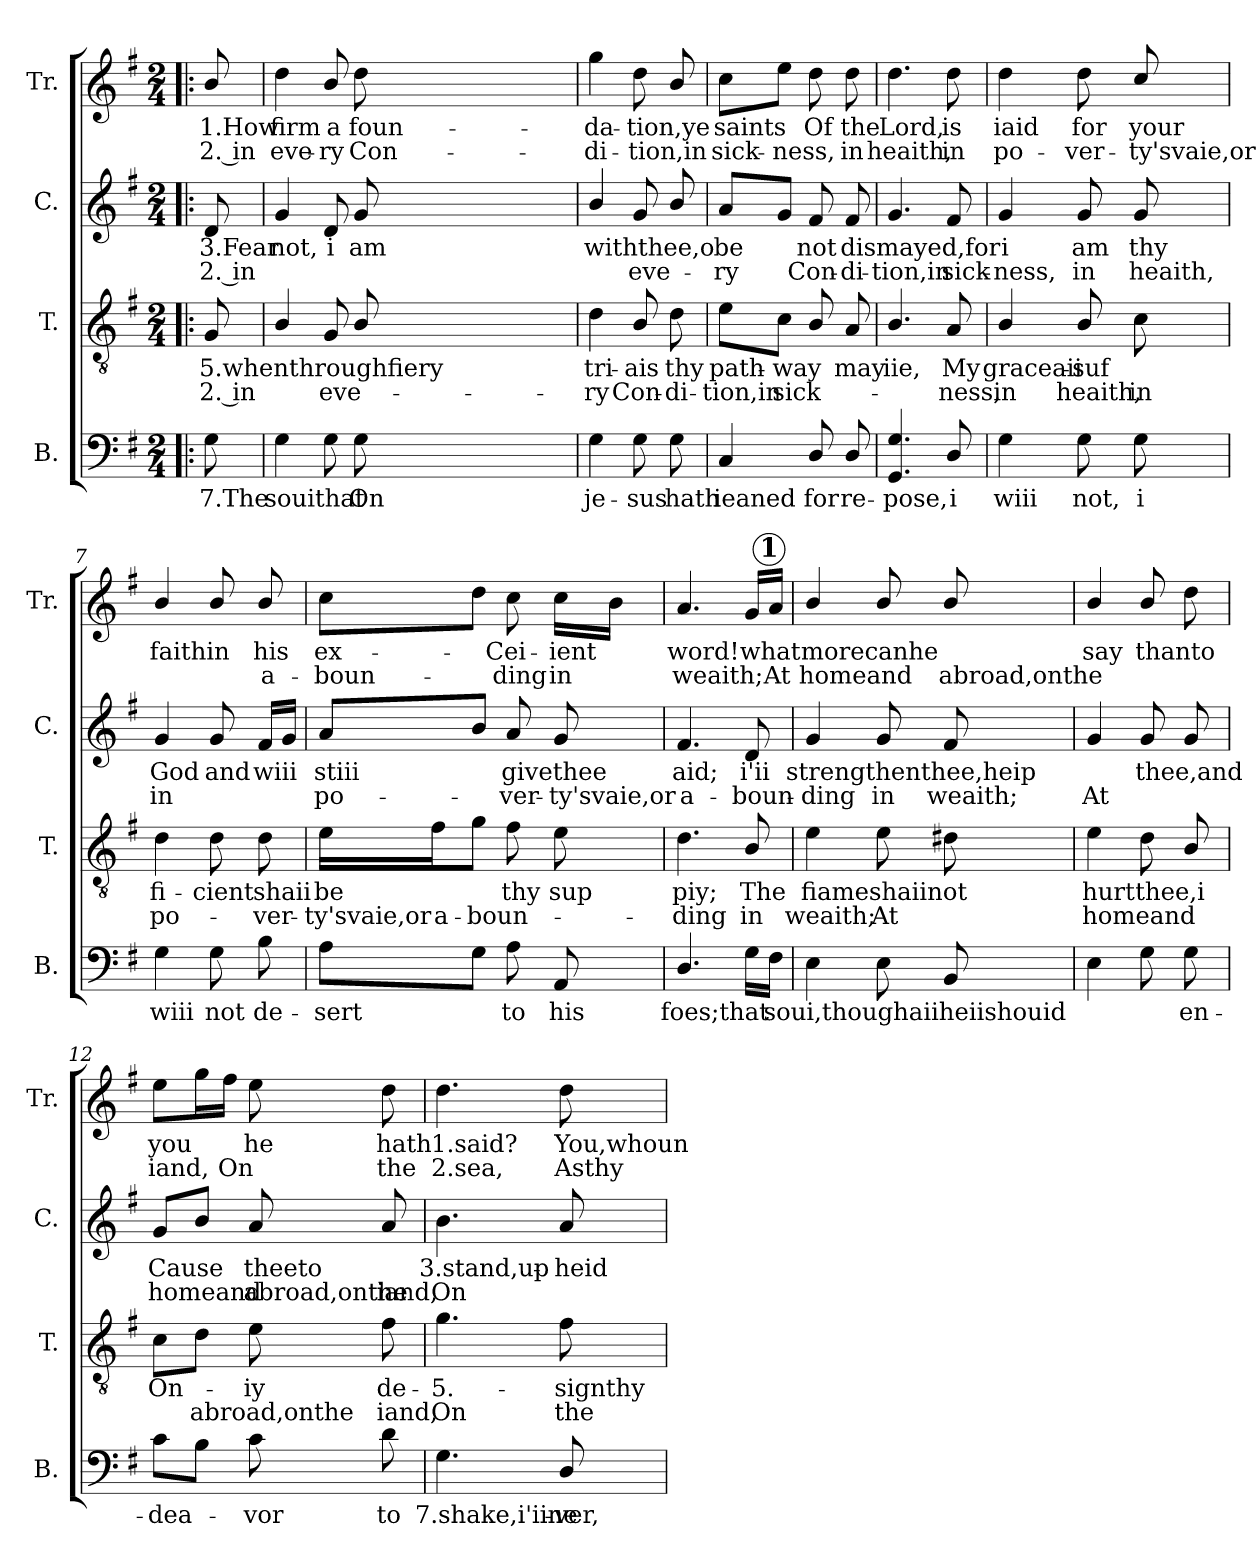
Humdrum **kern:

**kern	**text	**kern	**text	**text	**kern	**text	**text	**kern	**text	**text
*part4	*part4	*part3	*part3	*part3	*part2	*part2	*part2	*part1	*part1	*part1
*staff4	*staff4	*staff3	*staff3	*staff3	*staff2	*staff2	*staff2	*staff1	*staff1	*staff1
*I"B.	*	*I"T.	*	*	*I"C.	*	*	*I"Tr.	*	*
*I'B.	*	*I'T.	*	*	*I'C.	*	*	*I'Tr.	*	*
*clefF4	*	*clefGv2	*	*	*clefG2	*	*	*clefG2	*	*
*k[f#]	*	*k[f#]	*	*	*k[f#]	*	*	*k[f#]	*	*
*G:	*	*G:	*	*	*G:	*	*	*G:	*	*
*M2/4	*	*M2/4	*	*	*M2/4	*	*	*M2/4	*	*
=1!|:	=1!|:	=1!|:	=1!|:	=1!|:	=1!|:	=1!|:	=1!|:	=1!|:	=1!|:	=1!|:
!LO:N:head=solid	!LO:LY:b	!LO:N:head=solid	!LO:LY:b	!LO:LY:b	!	!LO:LY:b	!LO:LY:b	!LO:N:head=solid	!LO:LY:b	!LO:LY:b
8G\	7.The	8G/	5.whenthroughfiery	2. in	8d/	3.Fear	2. in	8b/	1.How	2. in
=2	=2	=2	=2	=2	=2	=2	=2	=2	=2	=2
!LO:N:head=solid	!LO:LY:b	!LO:N:head=solid	!	!	!LO:N:head=solid	!LO:LY:b	!	!	!LO:LY:b	!LO:LY:b
4G\	souithat	4B/	.	.	4g/	not,	.	4dd\	firm	eve-
!LO:N:head=solid	!	!LO:N:head=solid	!	!LO:LY:b	!	!LO:LY:b	!	!LO:N:head=solid	!LO:LY:b:rj	!LO:LY:b:rj
8G\	.	8G/	.	eve-	8d/	i	.	8b/	a	-ry
!LO:N:head=solid	!LO:LY:b	!LO:N:head=solid	!	!	!LO:N:head=solid	!LO:LY:b	!	!	!LO:LY:b	!LO:LY:b
8G\	On	8B/	.	.	8g/	am	.	8dd\	foun-	Con-
=3	=3	=3	=3	=3	=3	=3	=3	=3	=3	=3
!LO:N:head=solid	!LO:LY:b	!	!LO:LY:b	!LO:LY:b	!LO:N:head=solid	!LO:LY:b	!	!LO:N:head=solid	!LO:LY:b	!LO:LY:b
4G\	je-	4d\	tri-	-ry	4b/	withthee,o	.	4gg\	-da-	-di-
!LO:N:head=solid	!LO:LY:b:rj	!LO:N:head=solid	!LO:LY:b:rj	!LO:LY:b:rj	!LO:N:head=solid	!	!LO:LY:b	!	!LO:LY:b	!LO:LY:b
8G\	-sus	8B/	-ais	Con-	8g/	.	eve-	8dd\	-tion,ye	-tion,in
!LO:N:head=solid	!LO:LY:b	!	!LO:LY:b	!LO:LY:b	!LO:N:head=solid	!	!	!LO:N:head=solid	!	!
8G\	hath	8d\	thy	-di-	8b/	.	.	8b/	.	.
=4	=4	=4	=4	=4	=4	=4	=4	=4	=4	=4
!LO:N:head=solid	!LO:LY:b	!LO:N:head=solid	!LO:LY:b	!LO:LY:b	!	!LO:LY:b	!LO:LY:b	!LO:N:head=solid	!LO:LY:b	!LO:LY:b
4C/	ieaned	8e\L	path-	-tion,in	8a/L	be	-ry	8cc\L	saints	sick-
!	!	!LO:N:head=solid	!LO:LY:b	!LO:LY:b	!LO:N:head=solid	!	!	!LO:N:head=solid	!	!LO:LY:b
.	.	8c\J	-way	sick-	8g/J	.	.	8ee\J	.	-ness,
!	!LO:LY:b	!LO:N:head=solid	!	!	!LO:N:head=solid	!LO:LY:b	!LO:LY:b	!	!LO:LY:b	!
8D/	for	8B/	.	.	8f#/	not	Con-	8dd\	Of	.
!	!LO:LY:b	!	!LO:LY:b	!	!LO:N:head=solid	!LO:LY:b	!LO:LY:b	!	!LO:LY:b	!LO:LY:b
8D/	re-	8A/	may	.	8f#/	dismayed,for	-di-	8dd\	the	in
=5	=5	=5	=5	=5	=5	=5	=5	=5	=5	=5
!LO:N:n=1:head=solid	!	!	!	!	!	!	!	!	!	!
!LO:N:n=2:head=solid	!LO:LY:b	!LO:N:head=solid	!LO:LY:b	!	!LO:N:head=solid	!	!LO:LY:b	!	!LO:LY:b	!LO:LY:b
4.GG/ 4.G/	-pose,	4.B/	iie,	.	4.g/	.	-tion,in	4.dd>\	Lord,	heaith,
!	!LO:LY:b	!	!LO:LY:b	!LO:LY:b	!LO:N:head=solid	!	!LO:LY:b	!	!LO:LY:b	!LO:LY:b
8D/	i	8A/	My	-ness,	8f#/	.	sick-	8dd\	is	in
=6	=6	=6	=6	=6	=6	=6	=6	=6	=6	=6
!LO:N:head=solid	!LO:LY:b:rj	!LO:N:head=solid	!LO:LY:b	!LO:LY:b	!LO:N:head=solid	!LO:LY:b	!LO:LY:b	!	!LO:LY:b	!LO:LY:b
4G\	wiii	4B/	graceaii-	in	4g/	i	-ness,	4dd\	iaid	po-
!LO:N:head=solid	!LO:LY:b	!LO:N:head=solid	!LO:LY:b	!LO:LY:b	!LO:N:head=solid	!LO:LY:b	!LO:LY:b	!	!LO:LY:b	!LO:LY:b
8G\	not,	8B/	-suf	heaith,	8g/	am	in	8dd\	for	-ver-
!LO:N:head=solid	!LO:LY:b:rj	!LO:N:head=solid	!	!LO:LY:b	!LO:N:head=solid	!LO:LY:b	!LO:LY:b	!LO:N:head=solid	!LO:LY:b	!LO:LY:b
8G\	i	8c\	.	in	8g/	thy	heaith,	8cc/	your	-ty'svaie,or
=7	=7	=7	=7	=7	=7	=7	=7	=7	=7	=7
!LO:N:head=solid	!LO:LY:b	!	!LO:LY:b	!LO:LY:b	!LO:N:head=solid	!LO:LY:b	!LO:LY:b	!LO:N:head=solid	!LO:LY:b	!
4G\	wiii	4d\	fi-	po-	4g/	God	in	4b/	faithin	.
!LO:N:head=solid	!LO:LY:b	!	!LO:LY:b	!	!LO:N:head=solid	!LO:LY:b	!	!LO:N:head=solid	!	!
8G\	not	8d\	-cient	.	8g/	and	.	8b/	.	.
!LO:N:head=solid	!LO:LY:b	!	!LO:LY:b	!LO:LY:b	!LO:N:head=solid	!LO:LY:b	!	!LO:N:head=solid	!LO:LY:b	!LO:LY:b
8B\	de-	8d\	shaii	-ver-	16f#/LL	wiii	.	8b/	his	a-
!	!	!	!	!	!LO:N:head=solid	!	!	!	!	!
.	.	.	.	.	16g/JJ	.	.	.	.	.
=8	=8	=8	=8	=8	=8	=8	=8	=8	=8	=8
!	!LO:LY:b	!LO:N:head=solid	!LO:LY:b	!LO:LY:b	!	!LO:LY:b	!LO:LY:b	!LO:N:head=solid	!LO:LY:b:rj	!LO:LY:b:rj
8A\L	-sert	16e\LL	be	-ty'svaie,or	8a/L	stiii	po-	8cc\L	ex-	-boun-
!	!	!LO:N:head=solid	!	!LO:LY:b	!	!	!	!	!	!
.	.	16f#\J	.	a-	.	.	.	.	.	.
!LO:N:head=solid	!	!LO:N:head=solid	!	!LO:LY:b	!LO:N:head=solid	!	!	!	!	!
8G\J	.	8g\J	.	-boun-	8b/J	.	.	8dd\J	.	.
!	!LO:LY:b	!LO:N:head=solid	!LO:LY:b	!	!	!LO:LY:b	!LO:LY:b	!LO:N:head=solid	!LO:LY:b:rj	!LO:LY:b:rj
8A\	to	8f#\	thy	.	8a/	givethee	-ver-	8cc\	-Cei-	-ding
!	!LO:LY:b	!LO:N:head=solid	!LO:LY:b	!	!LO:N:head=solid	!	!LO:LY:b	!LO:N:head=solid	!LO:LY:b	!LO:LY:b
8AA/	his	8e\	sup	.	8g/	.	-ty'svaie,or	16cc\LL	-ient	in
!	!	!	!	!	!	!	!	!LO:N:head=solid	!	!
.	.	.	.	.	.	.	.	16b\JJ	.	.
!!LO:REH:place=s1:a:enc=circle:t=1:qo=1.75
=9	=9	=9	=9	=9	=9	=9	=9	=9	=9	=9
!	!LO:LY:b	!	!LO:LY:b	!LO:LY:b	!LO:N:head=solid	!LO:LY:b	!LO:LY:b	!	!LO:LY:b	!LO:LY:b
4.D/	foes;that	4.d\	piy;	-ding	4.f#/	aid;	a-	4.a/	word!	weaith;
!LO:N:head=solid	!	!LO:N:head=solid	!LO:LY:b	!LO:LY:b	!	!LO:LY:b	!LO:LY:b	!LO:N:head=solid	!LO:LY:b	!
16G\LL	.	8B/	The	in	8d/	i'ii	-boun-	16g/LL	what	.
!LO:N:head=solid	!LO:LY:b	!	!	!	!	!	!	!	!	!LO:LY:b
16F#\JJ	soui,thoughaiiheiishouid	.	.	.	.	.	.	16a</JJ	.	At
=10	=10	=10	=10	=10	=10	=10	=10	=10	=10	=10
!LO:N:head=solid	!	!LO:N:head=solid	!LO:LY:b	!LO:LY:b	!LO:N:head=solid	!LO:LY:b	!LO:LY:b	!LO:N:head=solid	!LO:LY:b	!LO:LY:b
4E\	.	4e\	fiameshaiinot	weaith;	4g/	strengthenthee,heip	-ding	4b/	morecanhe	homeand
!LO:N:head=solid	!	!LO:N:head=solid	!	!LO:LY:b	!LO:N:head=solid	!	!LO:LY:b	!LO:N:head=solid	!	!
8E\	.	8e\	.	At	8g/	.	in	8b/	.	.
!LO:N:head=solid	!	!	!	!	!LO:N:head=solid	!	!LO:LY:b	!LO:N:head=solid	!	!LO:LY:b
8BB/	.	8d#X\	.	.	8f#/	.	weaith;	8b/	.	abroad,onthe
=11	=11	=11	=11	=11	=11	=11	=11	=11	=11	=11
!LO:N:head=solid	!	!LO:N:head=solid	!LO:LY:b	!LO:LY:b	!LO:N:head=solid	!	!LO:LY:b	!LO:N:head=solid	!LO:LY:b	!
4E\	.	4e\	hurt	homeand	4g/	.	At	4b/	say	.
!LO:N:head=solid	!	!	!LO:LY:b	!	!LO:N:head=solid	!LO:LY:b	!	!LO:N:head=solid	!LO:LY:b	!
8G\	.	8d\	thee,i	.	8g/	thee,and	.	8b/	thanto	.
!LO:N:head=solid	!LO:LY:b	!LO:N:head=solid	!	!	!LO:N:head=solid	!	!	!	!	!
8G\	en-	8B/	.	.	8g/	.	.	8dd\	.	.
=12	=12	=12	=12	=12	=12	=12	=12	=12	=12	=12
!LO:N:head=solid	!LO:LY:b	!LO:N:head=solid	!LO:LY:b	!	!LO:N:head=solid	!LO:LY:b	!LO:LY:b	!LO:N:head=solid	!LO:LY:b	!LO:LY:b
8c\L	-dea-	8c\L	On-	.	8g/L	Cause	homeand	8ee\L	you	iand,
!LO:N:head=solid	!	!	!	!LO:LY:b	!LO:N:head=solid	!	!	!LO:N:head=solid	!	!
8B\J	.	8d\J	.	abroad,onthe	8b/J	.	.	16gg\L	.	.
!	!	!	!	!	!	!	!	!LO:N:head=solid	!	!LO:LY:b
.	.	.	.	.	.	.	.	16ff#\JJ	.	On
!LO:N:head=solid	!LO:LY:b	!LO:N:head=solid	!LO:LY:b	!	!	!LO:LY:b	!LO:LY:b	!LO:N:head=solid	!LO:LY:b:rj	!
8c\	-vor	8e\	-iy	.	8a/	theeto	abroad,onthe	8ee\	he	.
!	!LO:LY:b	!LO:N:head=solid	!LO:LY:b	!LO:LY:b	!	!	!LO:LY:b	!	!LO:LY:b	!LO:LY:b
8d\	to	8f#\	de-	iand,	8a/	.	iand,	8dd\	hath	the
!!LO:LB:g=z
=13	=13	=13	=13	=13	=13	=13	=13	=13	=13	=13
!LO:N:head=solid	!LO:LY:b	!LO:N:head=solid	!LO:LY:b	!LO:LY:b	!LO:N:head=solid	!LO:LY:b	!LO:LY:b	!	!LO:LY:b	!LO:LY:b
4.G\	7.shake,i'iine-	4.g\	-5.-	On	4.b\	3.stand,up-	On	4.dd\	1.said?	2.sea,
!	!LO:LY:b	!LO:N:head=solid	!LO:LY:b	!LO:LY:b	!	!LO:LY:b	!	!	!LO:LY:b	!LO:LY:b
8D/	-ver,	8f#\	-signthy	the	8a/	-heid	.	8dd\	You,whoun-	Asthy
=	=	=	=	=	=	=	=	=	=	=
*-	*-	*-	*-	*-	*-	*-	*-	*-	*-	*-
